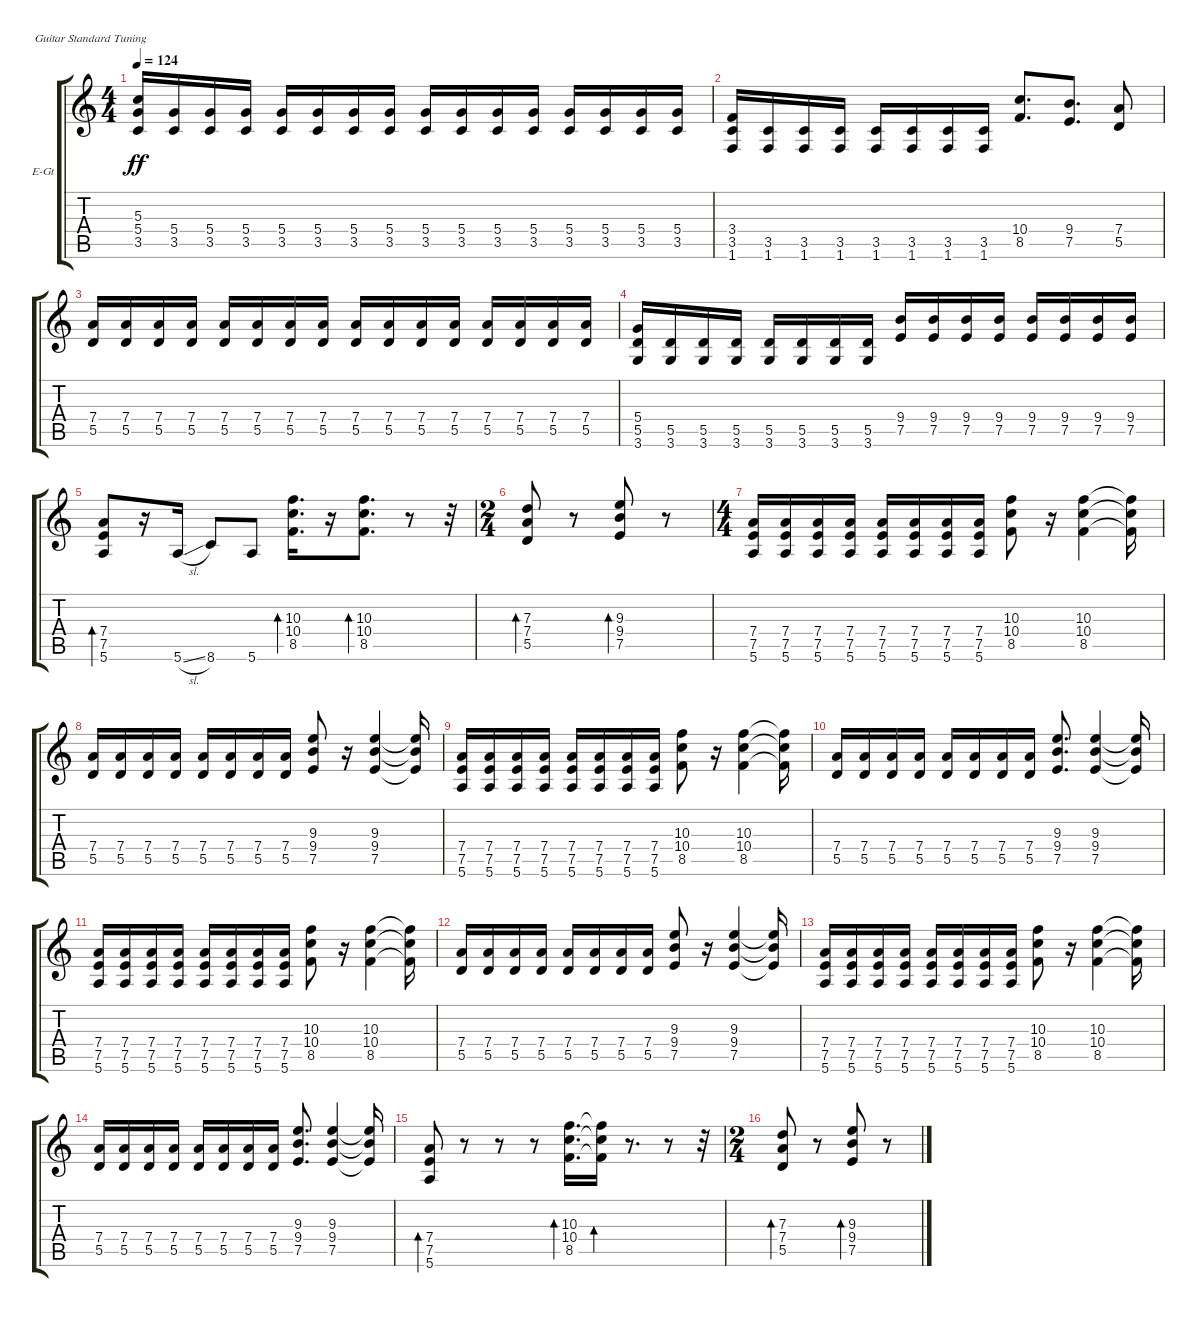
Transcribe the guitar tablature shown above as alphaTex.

\defaultSystemsLayout 4
\bracketExtendMode groupsimilarinstruments
\firstSystemTrackNameOrientation horizontal
\otherSystemsTrackNameOrientation horizontal
\track ("Electric Guitar" "E-Gt") {instrument overdrivenguitar}
\staff {score tabs}
\tuning (E4 B3 G3 D3 A2 E2)
\ts (4 4)
\tempo 124
\clef g2
\ks c
(3.5 5.4 5.3).16{dy ff} (3.5 5.4).16 (3.5 5.4).16 (3.5 5.4).16 (3.5 5.4).16 (3.5 5.4).16 (3.5 5.4).16 (3.5 5.4).16 (3.5 5.4).16 (3.5 5.4).16 (3.5 5.4).16 (3.5 5.4).16 (3.5 5.4).16 (3.5 5.4).16 (3.5 5.4).16 (3.5 5.4).16 |
(1.6 3.5 3.4).16 (1.6 3.5).16 (1.6 3.5).16 (1.6 3.5).16 (1.6 3.5).16 (1.6 3.5).16 (1.6 3.5).16 (1.6 3.5).16 (8.5 10.4).8{d} (7.5 9.4).8{d} (5.5 7.4).8 |
(5.5 7.4).16 (5.5 7.4).16 (5.5 7.4).16 (5.5 7.4).16 (5.5 7.4).16 (5.5 7.4).16 (5.5 7.4).16 (5.5 7.4).16 (5.5 7.4).16 (5.5 7.4).16 (5.5 7.4).16 (5.5 7.4).16 (5.5 7.4).16 (5.5 7.4).16 (5.5 7.4).16 (5.5 7.4).16 |
(3.6 5.5 5.4).16 (3.6 5.5).16 (3.6 5.5).16 (3.6 5.5).16 (3.6 5.5).16 (3.6 5.5).16 (3.6 5.5).16 (3.6 5.5).16 (7.5 9.4).16 (7.5 9.4).16 (7.5 9.4).16 (7.5 9.4).16 (7.5 9.4).16 (7.5 9.4).16 (7.5 9.4).16 (7.5 9.4).16 |
(5.6 7.5 7.4).8{bd 46} r.16 5.6{sl}.16 8.6.8 5.6.8 (8.5 10.4 10.3).16{d bd 46} r.16 (8.5 10.4 10.3).8{d bd 46} r.8 r.32 |
\ts (2 4)
(5.5 7.4 7.3).8{bd 46} r.8 (7.5 9.4 9.3).8{bd 46} r.8 |
\ts (4 4)
(5.6 7.5 7.4).16 (5.6 7.5 7.4).16 (5.6 7.5 7.4).16 (5.6 7.5 7.4).16 (5.6 7.5 7.4).16 (5.6 7.5 7.4).16 (5.6 7.5 7.4).16 (5.6 7.5 7.4).16 (8.5 10.4 10.3).8 r.16 (8.5 10.4 10.3).4 (8.5{t} 10.4{t} 10.3{t}).16 |
(5.5 7.4).16 (5.5 7.4).16 (5.5 7.4).16 (5.5 7.4).16 (5.5 7.4).16 (5.5 7.4).16 (5.5 7.4).16 (5.5 7.4).16 (7.5 9.4 9.3).8 r.16 (7.5 9.4 9.3).4 (7.5{t} 9.4{t} 9.3{t}).16 |
(5.6 7.5 7.4).16 (5.6 7.5 7.4).16 (5.6 7.5 7.4).16 (5.6 7.5 7.4).16 (5.6 7.5 7.4).16 (5.6 7.5 7.4).16 (5.6 7.5 7.4).16 (5.6 7.5 7.4).16 (8.5 10.4 10.3).8 r.16 (8.5 10.4 10.3).4 (8.5{t} 10.4{t} 10.3{t}).16 |
(5.5 7.4).16 (5.5 7.4).16 (5.5 7.4).16 (5.5 7.4).16 (5.5 7.4).16 (5.5 7.4).16 (5.5 7.4).16 (5.5 7.4).16 (7.5 9.4 9.3).8{d} (7.5 9.4 9.3).4 (7.5{t} 9.4{t} 9.3{t}).16 |
(5.6 7.5 7.4).16 (5.6 7.5 7.4).16 (5.6 7.5 7.4).16 (5.6 7.5 7.4).16 (5.6 7.5 7.4).16 (5.6 7.5 7.4).16 (5.6 7.5 7.4).16 (5.6 7.5 7.4).16 (8.5 10.4 10.3).8 r.16 (8.5 10.4 10.3).4 (8.5{t} 10.4{t} 10.3{t}).16 |
(5.5 7.4).16 (5.5 7.4).16 (5.5 7.4).16 (5.5 7.4).16 (5.5 7.4).16 (5.5 7.4).16 (5.5 7.4).16 (5.5 7.4).16 (7.5 9.4 9.3).8 r.16 (7.5 9.4 9.3).4 (7.5{t} 9.4{t} 9.3{t}).16 |
(5.6 7.5 7.4).16 (5.6 7.5 7.4).16 (5.6 7.5 7.4).16 (5.6 7.5 7.4).16 (5.6 7.5 7.4).16 (5.6 7.5 7.4).16 (5.6 7.5 7.4).16 (5.6 7.5 7.4).16 (8.5 10.4 10.3).8 r.16 (8.5 10.4 10.3).4 (8.5{t} 10.4{t} 10.3{t}).16 |
(5.5 7.4).16 (5.5 7.4).16 (5.5 7.4).16 (5.5 7.4).16 (5.5 7.4).16 (5.5 7.4).16 (5.5 7.4).16 (5.5 7.4).16 (7.5 9.4 9.3).8{d} (7.5 9.4 9.3).4 (7.5{t} 9.4{t} 9.3{t}).16 |
(5.6 7.5 7.4).8{bd 48} r.8 r.8 r.8 (8.5 10.4 10.3).16{d bd 48} (8.5{t} 10.4{t} 10.3{t}).16{bd 48} r.8{d} r.8 r.32 |
\ts (2 4)
(5.5 7.4 7.3).8{bd 48} r.8 (7.5 9.4 9.3).8{bd 48} r.8
